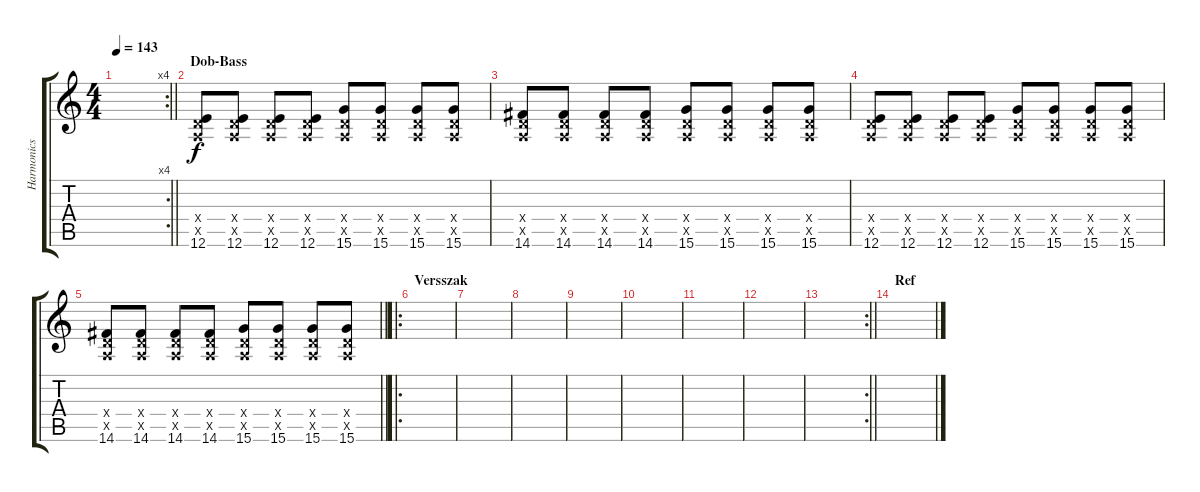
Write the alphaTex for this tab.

\track ("Harmonics" "Harmonics") {instrument guitarharmonics}
\staff {score tabs}
\tuning (E4 B3 G3 D3 A2 E2) {hide}
\rc 4
\ts (4 4)
\tempo 143
\clef g2
\barLineRight lightlight
\ks c
|
\section ("" "Dob-Bass")
(0.4{x} 0.5{x} 12.6).8{balance 0} (0.4{x} 0.5{x} 12.6).8{balance 16} (0.4{x} 0.5{x} 12.6).8 (0.4{x} 0.5{x} 12.6).8 (0.4{x} 0.5{x} 15.6).8 (0.4{x} 0.5{x} 15.6).8 (0.4{x} 0.5{x} 15.6).8 (0.4{x} 0.5{x} 15.6).8 |
(0.4{x} 0.5{x} 14.6).8 (0.4{x} 0.5{x} 14.6).8 (0.4{x} 0.5{x} 14.6).8 (0.4{x} 0.5{x} 14.6).8 (0.4{x} 0.5{x} 15.6).8 (0.4{x} 0.5{x} 15.6).8 (0.4{x} 0.5{x} 15.6).8 (0.4{x} 0.5{x} 15.6).8 |
(0.4{x} 0.5{x} 12.6).8{balance 0} (0.4{x} 0.5{x} 12.6).8 (0.4{x} 0.5{x} 12.6).8 (0.4{x} 0.5{x} 12.6).8 (0.4{x} 0.5{x} 15.6).8 (0.4{x} 0.5{x} 15.6).8 (0.4{x} 0.5{x} 15.6).8 (0.4{x} 0.5{x} 15.6).8 |
\barLineRight lightlight
(0.4{x} 0.5{x} 14.6).8 (0.4{x} 0.5{x} 14.6).8 (0.4{x} 0.5{x} 14.6).8 (0.4{x} 0.5{x} 14.6).8 (0.4{x} 0.5{x} 15.6).8 (0.4{x} 0.5{x} 15.6).8 (0.4{x} 0.5{x} 15.6).8 (0.4{x} 0.5{x} 15.6).8 |
\ro
\section ("" "Versszak")
|
|
|
|
|
|
|
\rc 2
\barLineRight lightlight
|
\section ("" "Ref")
